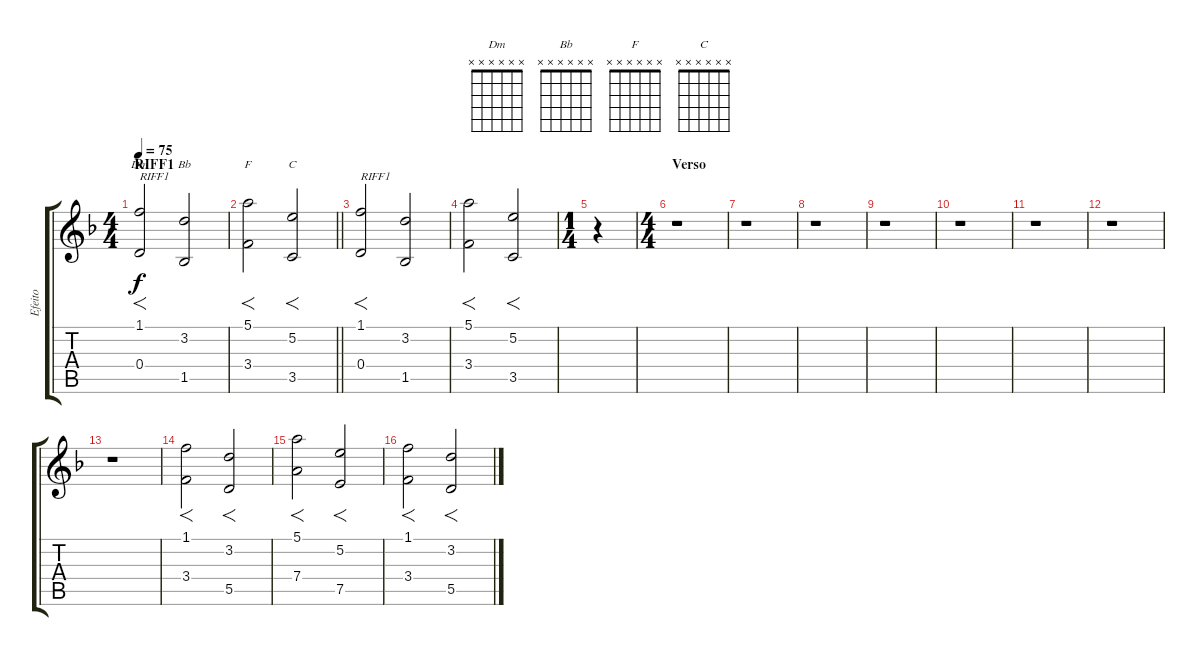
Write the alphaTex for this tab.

\track ("Efeito" "Efeito") {instrument electricguitarclean}
\staff {score tabs}
\tuning (E4 B3 G3 D3 A2 E2) {hide}
\chord ("Dm" x x x x x x) {firstfret 0}
\chord ("Bb" x x x x x x) {firstfret 0}
\chord ("F" x x x x x x) {firstfret 0}
\chord ("C" x x x x x x) {firstfret 0}
\ts (4 4)
\section ("" "RIFF1")
\tempo 75
\clef g2
\ks f
(1.1 0.4).2{f ch "Dm" txt "RIFF1" dy f instrument electricguitarclean} (3.2 1.5).2{ch "Bb"} |
\barLineRight lightlight
(5.1 3.4).2{f ch "F"} (5.2 3.5).2{f ch "C"} |
(1.1 0.4).2{f txt "RIFF1"} (3.2 1.5).2 |
(5.1 3.4).2{f} (5.2 3.5).2{f} |
\ts (1 4)
r.4 |
\ts (4 4)
\section ("" "Verso")
r.1 |
r.1 |
r.1 |
r.1 |
r.1 |
r.1 |
r.1 |
r.1 |
(1.1 3.4).2{f} (3.2 5.5).2{f} |
(5.1 7.4).2{f} (5.2 7.5).2{f} |
(1.1 3.4).2{f} (3.2 5.5).2{f}
